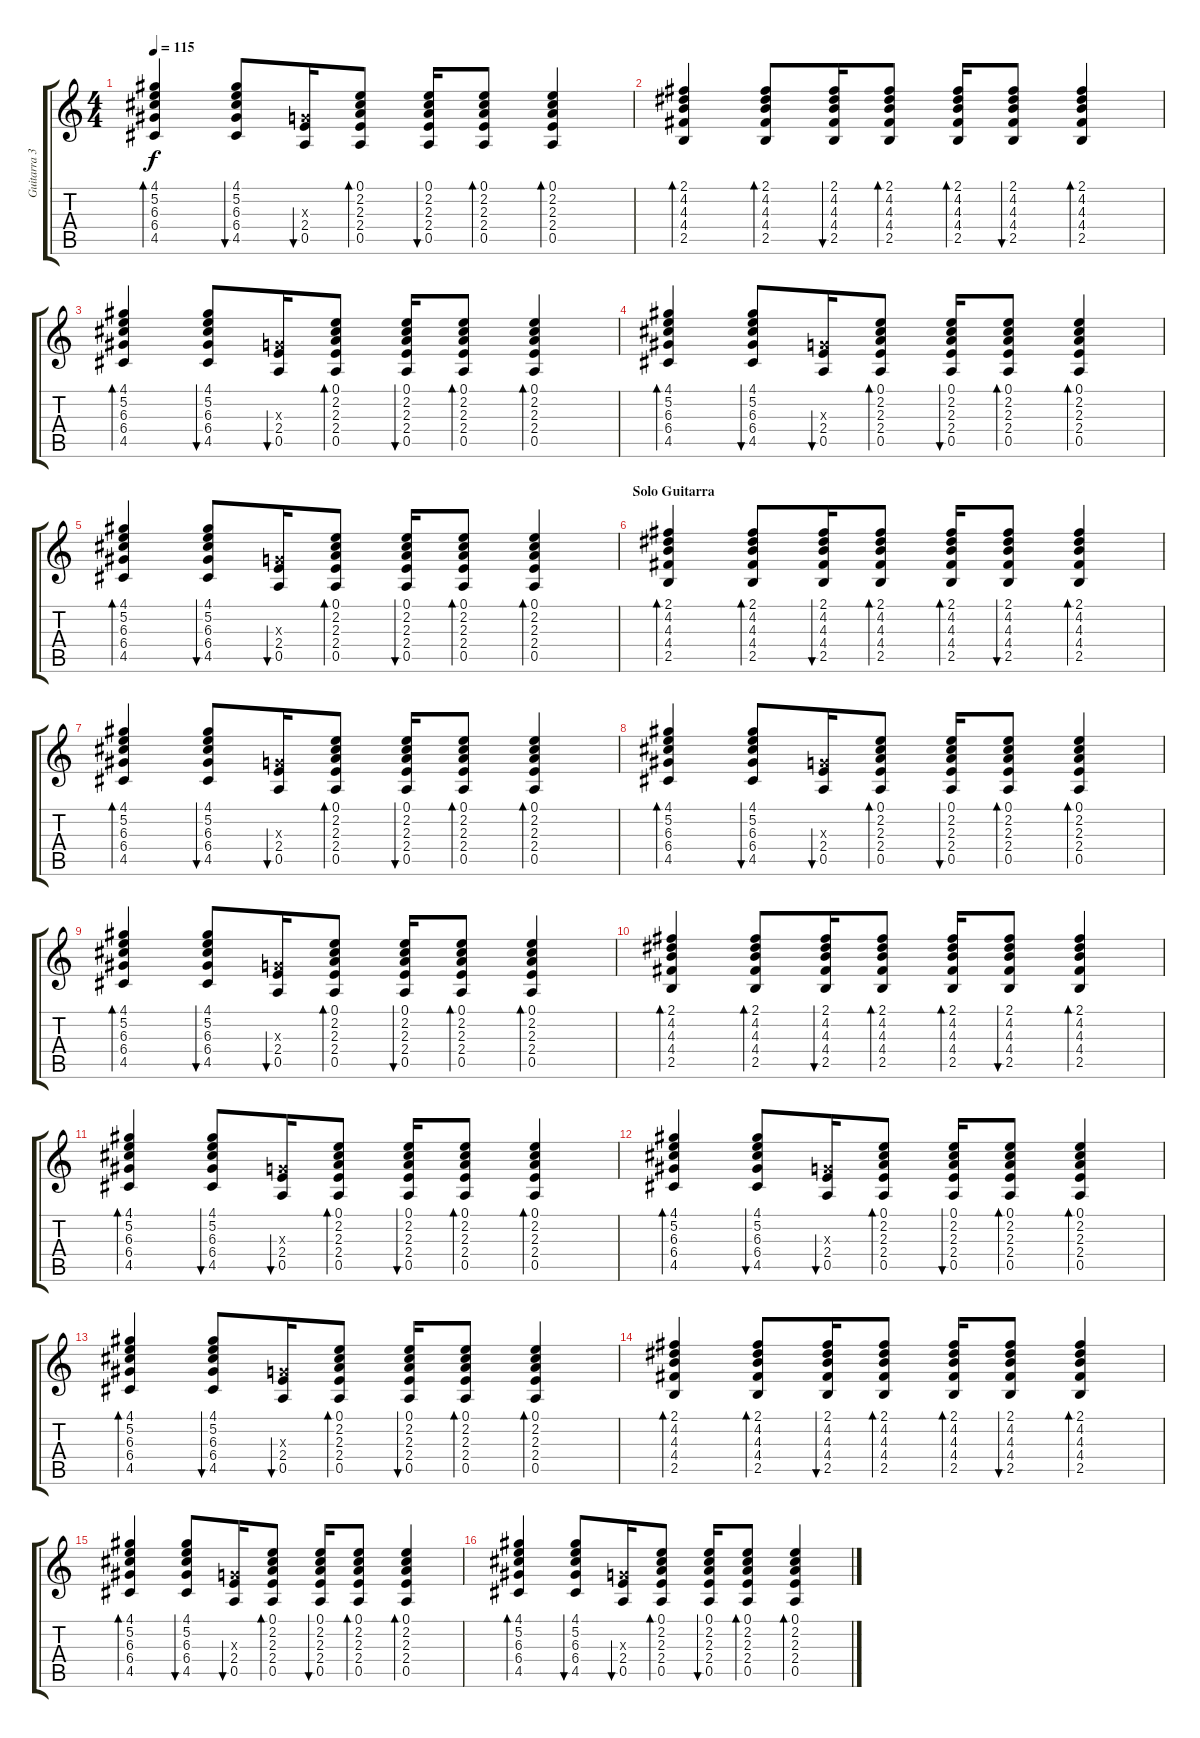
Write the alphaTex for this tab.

\track ("Guitarra 3" "Guitarra 3") {instrument acousticguitarsteel}
\staff {score tabs}
\tuning (E4 B3 G3 D3 A2 E2) {hide}
\ts (4 4)
\tempo 115
\clef g2
\ks c
(4.1 5.2 6.3 6.4 4.5).4{bd 60 dy f} (4.1 5.2 6.3 6.4 4.5).8{bu 60} (0.3{x} 2.4 0.5).16{bu 60} (0.1 2.2 2.3 2.4 0.5).8{bd 60} (0.1 2.2 2.3 2.4 0.5).16{bu 60} (0.1 2.2 2.3 2.4 0.5).8{bd 60} (0.1 2.2 2.3 2.4 0.5).4{bd 60} |
(2.1 4.2 4.3 4.4 2.5).4{bd 60} (2.1 4.2 4.3 4.4 2.5).8{bd 60} (2.1 4.2 4.3 4.4 2.5).16{bu 60} (2.1 4.2 4.3 4.4 2.5).8{bd 60} (2.1 4.2 4.3 4.4 2.5).16{bd 60} (2.1 4.2 4.3 4.4 2.5).8{bu 60} (2.1 4.2 4.3 4.4 2.5).4{bd 60} |
(4.1 5.2 6.3 6.4 4.5).4{bd 60} (4.1 5.2 6.3 6.4 4.5).8{bu 60} (0.3{x} 2.4 0.5).16{bu 60} (0.1 2.2 2.3 2.4 0.5).8{bd 60} (0.1 2.2 2.3 2.4 0.5).16{bu 60} (0.1 2.2 2.3 2.4 0.5).8{bd 60} (0.1 2.2 2.3 2.4 0.5).4{bd 60} |
(4.1 5.2 6.3 6.4 4.5).4{bd 60} (4.1 5.2 6.3 6.4 4.5).8{bu 60} (0.3{x} 2.4 0.5).16{bu 60} (0.1 2.2 2.3 2.4 0.5).8{bd 60} (0.1 2.2 2.3 2.4 0.5).16{bu 60} (0.1 2.2 2.3 2.4 0.5).8{bd 60} (0.1 2.2 2.3 2.4 0.5).4{bd 60} |
(4.1 5.2 6.3 6.4 4.5).4{bd 60} (4.1 5.2 6.3 6.4 4.5).8{bu 60} (0.3{x} 2.4 0.5).16{bu 60} (0.1 2.2 2.3 2.4 0.5).8{bd 60} (0.1 2.2 2.3 2.4 0.5).16{bu 60} (0.1 2.2 2.3 2.4 0.5).8{bd 60} (0.1 2.2 2.3 2.4 0.5).4{bd 60} |
\section ("" "Solo Guitarra")
(2.1 4.2 4.3 4.4 2.5).4{bd 60} (2.1 4.2 4.3 4.4 2.5).8{bd 60} (2.1 4.2 4.3 4.4 2.5).16{bu 60} (2.1 4.2 4.3 4.4 2.5).8{bd 60} (2.1 4.2 4.3 4.4 2.5).16{bd 60} (2.1 4.2 4.3 4.4 2.5).8{bu 60} (2.1 4.2 4.3 4.4 2.5).4{bd 60} |
(4.1 5.2 6.3 6.4 4.5).4{bd 60} (4.1 5.2 6.3 6.4 4.5).8{bu 60} (0.3{x} 2.4 0.5).16{bu 60} (0.1 2.2 2.3 2.4 0.5).8{bd 60} (0.1 2.2 2.3 2.4 0.5).16{bu 60} (0.1 2.2 2.3 2.4 0.5).8{bd 60} (0.1 2.2 2.3 2.4 0.5).4{bd 60} |
(4.1 5.2 6.3 6.4 4.5).4{bd 60} (4.1 5.2 6.3 6.4 4.5).8{bu 60} (0.3{x} 2.4 0.5).16{bu 60} (0.1 2.2 2.3 2.4 0.5).8{bd 60} (0.1 2.2 2.3 2.4 0.5).16{bu 60} (0.1 2.2 2.3 2.4 0.5).8{bd 60} (0.1 2.2 2.3 2.4 0.5).4{bd 60} |
(4.1 5.2 6.3 6.4 4.5).4{bd 60} (4.1 5.2 6.3 6.4 4.5).8{bu 60} (0.3{x} 2.4 0.5).16{bu 60} (0.1 2.2 2.3 2.4 0.5).8{bd 60} (0.1 2.2 2.3 2.4 0.5).16{bu 60} (0.1 2.2 2.3 2.4 0.5).8{bd 60} (0.1 2.2 2.3 2.4 0.5).4{bd 60} |
(2.1 4.2 4.3 4.4 2.5).4{bd 60} (2.1 4.2 4.3 4.4 2.5).8{bd 60} (2.1 4.2 4.3 4.4 2.5).16{bu 60} (2.1 4.2 4.3 4.4 2.5).8{bd 60} (2.1 4.2 4.3 4.4 2.5).16{bd 60} (2.1 4.2 4.3 4.4 2.5).8{bu 60} (2.1 4.2 4.3 4.4 2.5).4{bd 60} |
(4.1 5.2 6.3 6.4 4.5).4{bd 60} (4.1 5.2 6.3 6.4 4.5).8{bu 60} (0.3{x} 2.4 0.5).16{bu 60} (0.1 2.2 2.3 2.4 0.5).8{bd 60} (0.1 2.2 2.3 2.4 0.5).16{bu 60} (0.1 2.2 2.3 2.4 0.5).8{bd 60} (0.1 2.2 2.3 2.4 0.5).4{bd 60} |
(4.1 5.2 6.3 6.4 4.5).4{bd 60} (4.1 5.2 6.3 6.4 4.5).8{bu 60} (0.3{x} 2.4 0.5).16{bu 60} (0.1 2.2 2.3 2.4 0.5).8{bd 60} (0.1 2.2 2.3 2.4 0.5).16{bu 60} (0.1 2.2 2.3 2.4 0.5).8{bd 60} (0.1 2.2 2.3 2.4 0.5).4{bd 60} |
(4.1 5.2 6.3 6.4 4.5).4{bd 60} (4.1 5.2 6.3 6.4 4.5).8{bu 60} (0.3{x} 2.4 0.5).16{bu 60} (0.1 2.2 2.3 2.4 0.5).8{bd 60} (0.1 2.2 2.3 2.4 0.5).16{bu 60} (0.1 2.2 2.3 2.4 0.5).8{bd 60} (0.1 2.2 2.3 2.4 0.5).4{bd 60} |
(2.1 4.2 4.3 4.4 2.5).4{bd 60} (2.1 4.2 4.3 4.4 2.5).8{bd 60} (2.1 4.2 4.3 4.4 2.5).16{bu 60} (2.1 4.2 4.3 4.4 2.5).8{bd 60} (2.1 4.2 4.3 4.4 2.5).16{bd 60} (2.1 4.2 4.3 4.4 2.5).8{bu 60} (2.1 4.2 4.3 4.4 2.5).4{bd 60} |
(4.1 5.2 6.3 6.4 4.5).4{bd 60} (4.1 5.2 6.3 6.4 4.5).8{bu 60} (0.3{x} 2.4 0.5).16{bu 60} (0.1 2.2 2.3 2.4 0.5).8{bd 60} (0.1 2.2 2.3 2.4 0.5).16{bu 60} (0.1 2.2 2.3 2.4 0.5).8{bd 60} (0.1 2.2 2.3 2.4 0.5).4{bd 60} |
(4.1 5.2 6.3 6.4 4.5).4{bd 60} (4.1 5.2 6.3 6.4 4.5).8{bu 60} (0.3{x} 2.4 0.5).16{bu 60} (0.1 2.2 2.3 2.4 0.5).8{bd 60} (0.1 2.2 2.3 2.4 0.5).16{bu 60} (0.1 2.2 2.3 2.4 0.5).8{bd 60} (0.1 2.2 2.3 2.4 0.5).4{bd 60}
